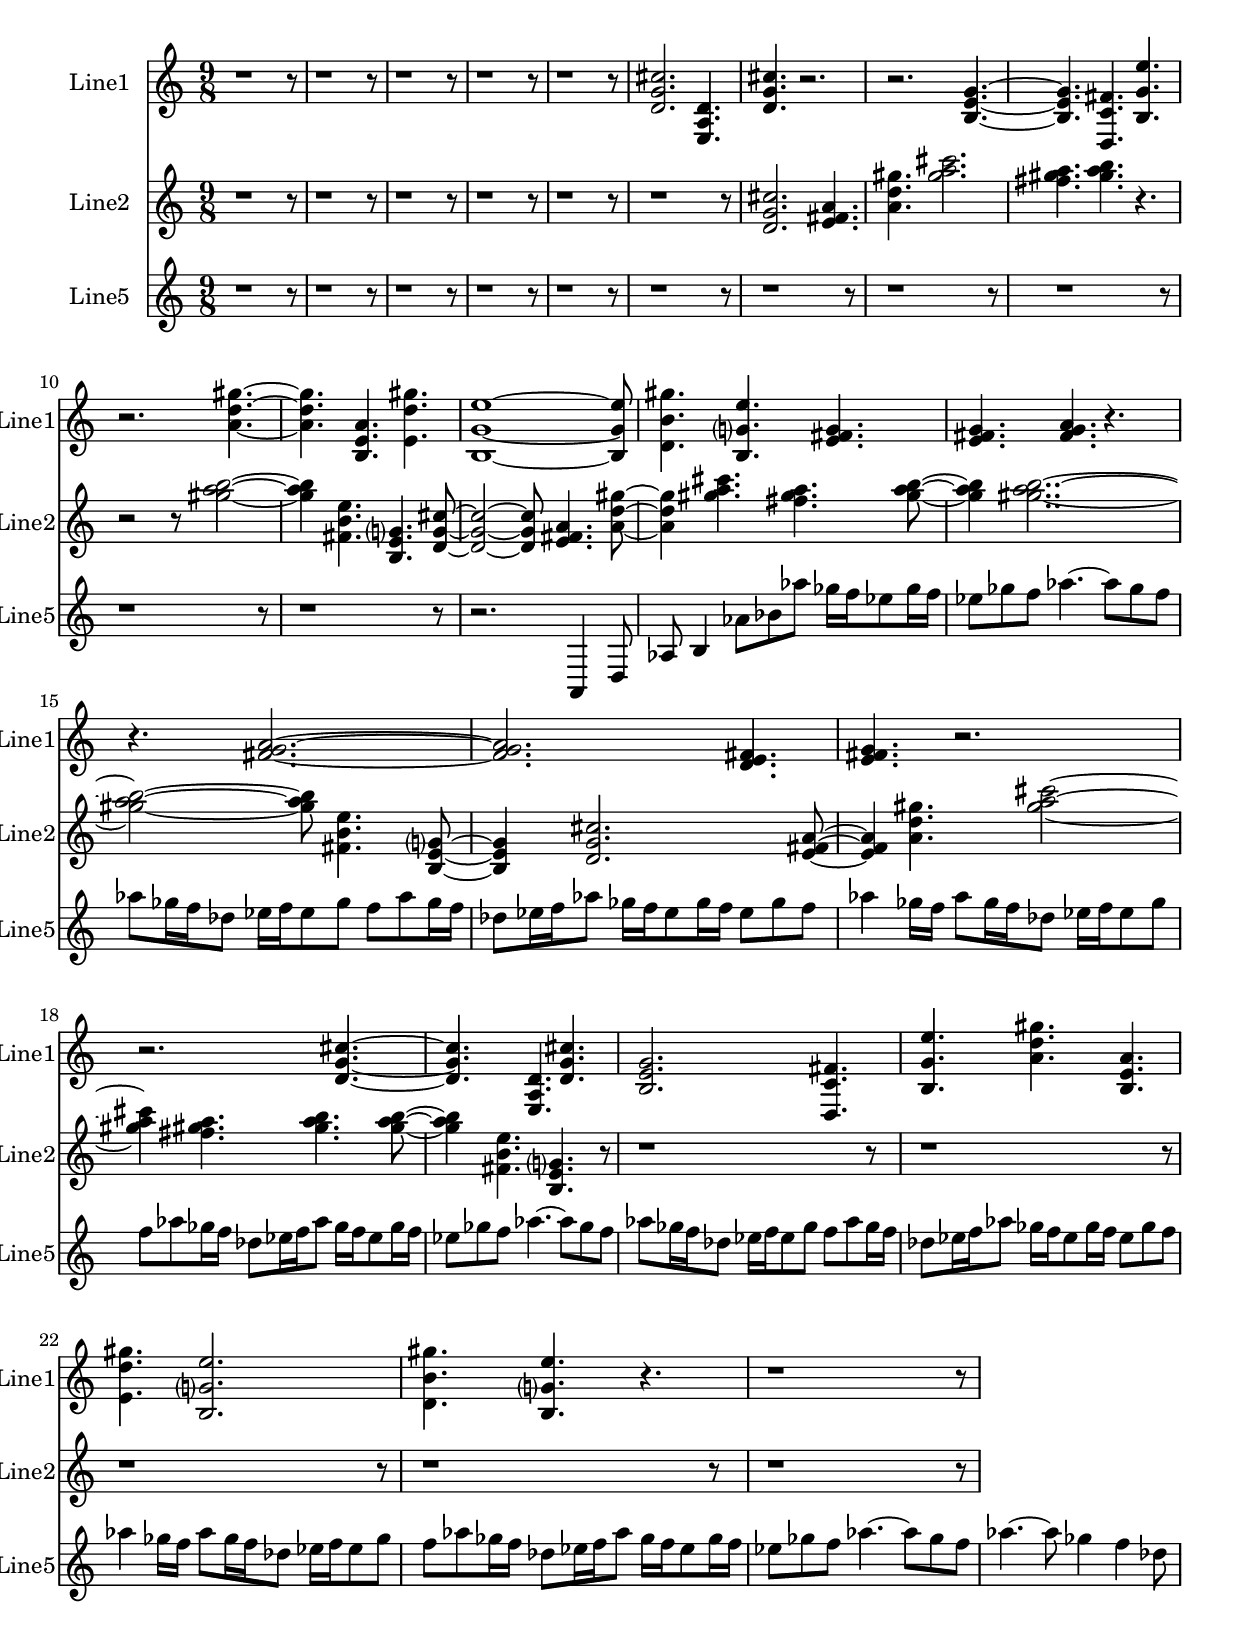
% 2016-09-11 20:03

\version "2.18.2"
\language "english"

\header {}

\layout {}

\paper {}

\score {
    \new Score <<
        \context Staff = "line1" {
            \set Staff.instrumentName = \markup { Line1 }
            \set Staff.shortInstrumentName = \markup { Line1 }
            {
                \numericTimeSignature
                \time 9/8
                \bar "||"
                \accidentalStyle modern-cautionary
                r1
                r8
                r1
                r8
                r1
                r8
                r1
                r8
                r1
                r8
                <d' g' cs''>2.
                <e a d'>4.
                <d' g' cs''>4.
                r2.
                r2.
                <b e' g'>4. ~
                <b e' g'>4.
                <d c' fs'>4.
                <b g' e''>4.
                r2.
                <a' d'' gs''>4. ~
                <a' d'' gs''>4.
                <b e' a'>4.
                <e' d'' gs''>4.
                <b g' e''>1 ~
                <b g' e''>8
                <d' b' gs''>4.
                <b g' e''>4.
                <e' fs' g'>4.
                <e' fs' g'>4.
                <fs' g' a'>4.
                r4.
                r4.
                <fs' g' a'>2. ~
                <fs' g' a'>2.
                <d' e' fs'>4.
                <e' fs' g'>4.
                r2.
                r2.
                <d' g' cs''>4. ~
                <d' g' cs''>4.
                <e a d'>4.
                <d' g' cs''>4.
                <b e' g'>2.
                <d c' fs'>4.
                <b g' e''>4.
                <a' d'' gs''>4.
                <b e' a'>4.
                <e' d'' gs''>4.
                <b g' e''>2.
                <d' b' gs''>4.
                <b g' e''>4.
                r4.
                r1
                r8
            }
        }
        \context Staff = "line2" {
            \set Staff.instrumentName = \markup { Line2 }
            \set Staff.shortInstrumentName = \markup { Line2 }
            {
                \numericTimeSignature
                \time 9/8
                \bar "||"
                \accidentalStyle modern-cautionary
                r1
                r8
                r1
                r8
                r1
                r8
                r1
                r8
                r1
                r8
                r1
                r8
                <d' g' cs''>2.
                <e' fs' a'>4.
                <a' d'' gs''>4.
                <gs'' a'' cs'''>2.
                <fs'' gs'' a''>4.
                <gs'' a'' b''>4.
                r4.
                r2
                r8
                <gs'' a'' b''>2 ~
                <gs'' a'' b''>4
                <fs' b' e''>4.
                <b e' g'>4.
                <d' g' cs''>8 ~
                <d' g' cs''>2 ~
                <d' g' cs''>8
                <e' fs' a'>4.
                <a' d'' gs''>8 ~
                <a' d'' gs''>4
                <gs'' a'' cs'''>4.
                <fs'' gs'' a''>4.
                <gs'' a'' b''>8 ~
                <gs'' a'' b''>4
                <gs'' a'' b''>2.. ~
                <gs'' a'' b''>2 ~
                <gs'' a'' b''>8
                <fs' b' e''>4.
                <b e' g'>8 ~
                <b e' g'>4
                <d' g' cs''>2.
                <e' fs' a'>8 ~
                <e' fs' a'>4
                <a' d'' gs''>4.
                <gs'' a'' cs'''>2 ~
                <gs'' a'' cs'''>4
                <fs'' gs'' a''>4.
                <gs'' a'' b''>4.
                <gs'' a'' b''>8 ~
                <gs'' a'' b''>4
                <fs' b' e''>4.
                <b e' g'>4.
                r8
                r1
                r8
                r1
                r8
                r1
                r8
                r1
                r8
                r1
                r8
            }
        }
        \context Staff = "line5" {
            \set Staff.instrumentName = \markup { Line5 }
            \set Staff.shortInstrumentName = \markup { Line5 }
            {
                \numericTimeSignature
                \time 9/8
                \bar "||"
                \accidentalStyle modern-cautionary
                r1
                r8
                r1
                r8
                r1
                r8
                r1
                r8
                r1
                r8
                r1
                r8
                r1
                r8
                r1
                r8
                r1
                r8
                r1
                r8
                r1
                r8
                r2.
                a,4
                d8
                af8
                b4
                af'8 [
                bf'8
                af''8 ]
                gf''16 [
                f''16
                ef''8
                gf''16
                f''16 ]
                ef''8 [
                gf''8
                f''8 ]
                af''4. ~
                af''8 [
                gf''8
                f''8 ]
                af''8 [
                gf''16
                f''16
                df''8 ]
                ef''16 [
                f''16
                ef''8
                gf''8 ]
                f''8 [
                af''8
                gf''16
                f''16 ]
                df''8 [
                ef''16
                f''16
                af''8 ]
                gf''16 [
                f''16
                ef''8
                gf''16
                f''16 ]
                ef''8 [
                gf''8
                f''8 ]
                af''4
                gf''16 [
                f''16 ]
                af''8 [
                gf''16
                f''16
                df''8 ]
                ef''16 [
                f''16
                ef''8
                gf''8 ]
                f''8 [
                af''8
                gf''16
                f''16 ]
                df''8 [
                ef''16
                f''16
                af''8 ]
                gf''16 [
                f''16
                ef''8
                gf''16
                f''16 ]
                ef''8 [
                gf''8
                f''8 ]
                af''4. ~
                af''8 [
                gf''8
                f''8 ]
                af''8 [
                gf''16
                f''16
                df''8 ]
                ef''16 [
                f''16
                ef''8
                gf''8 ]
                f''8 [
                af''8
                gf''16
                f''16 ]
                df''8 [
                ef''16
                f''16
                af''8 ]
                gf''16 [
                f''16
                ef''8
                gf''16
                f''16 ]
                ef''8 [
                gf''8
                f''8 ]
                af''4
                gf''16 [
                f''16 ]
                af''8 [
                gf''16
                f''16
                df''8 ]
                ef''16 [
                f''16
                ef''8
                gf''8 ]
                f''8 [
                af''8
                gf''16
                f''16 ]
                df''8 [
                ef''16
                f''16
                af''8 ]
                gf''16 [
                f''16
                ef''8
                gf''16
                f''16 ]
                ef''8 [
                gf''8
                f''8 ]
                af''4. ~
                af''8 [
                gf''8
                f''8 ]
                af''4. ~
                af''8
                gf''4
                f''4
                df''8
            }
        }
    >>
}